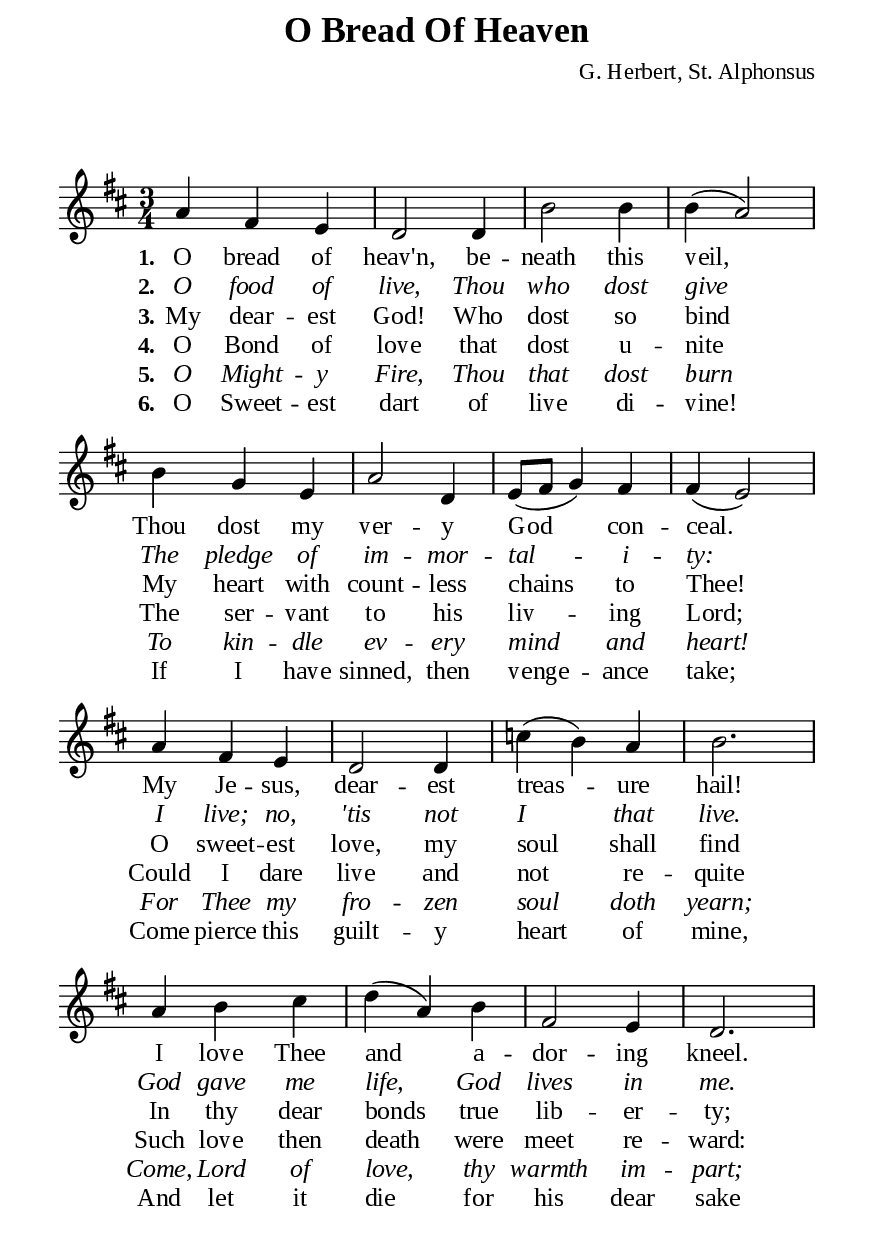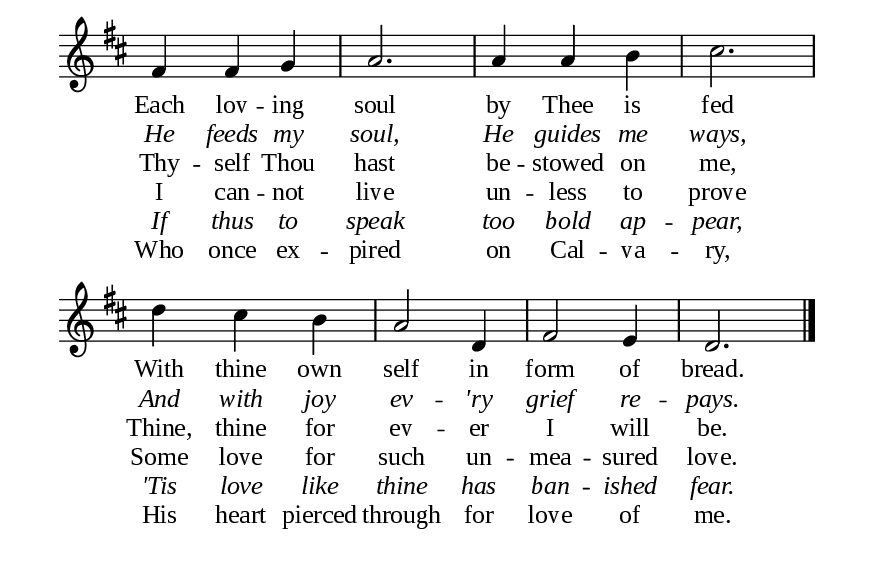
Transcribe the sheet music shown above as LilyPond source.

%%%%%%%%%%%%%%%%%%%%%%%%%%%%%
% CONTENTS OF THIS DOCUMENT
% 1. Common settings
% 2. Verse music
% 3. Verse lyrics
% 4. Layout
%%%%%%%%%%%%%%%%%%%%%%%%%%%%%

%%%%%%%%%%%%%%%%%%%%%%%%%%%%%
% 1. Common settings
%%%%%%%%%%%%%%%%%%%%%%%%%%%%%
\version "2.18.2"

\header {
  title = "O Bread Of Heaven"
  composer = "G. Herbert, St. Alphonsus"
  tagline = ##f
}

global= {
  \key d \major
  \time 3/4
  \override Score.BarNumber.break-visibility = ##(#f #f #f)
  \override Lyrics.LyricSpace.minimum-distance = #3.0
}

\paper {
  #(set-paper-size "a5")
  top-margin = 1.1\mm
  bottom-marign = 10\mm
  left-margin = 10\mm
  right-margin = 10\mm
  indent = #0
  #(define fonts
	 (make-pango-font-tree "Liberation Serif"
	 		       "Liberation Serif"
			       "Liberation Serif"
			       (/ 20 20)))
  system-system-spacing = #'((basic-distance . 3) (padding . 3))
  print-page-number = #f
}

printItalic = \with {
  \override LyricText.font-shape = #'italic
}

%%%%%%%%%%%%%%%%%%%%%%%%%%%%%
% 2. Verse music
%%%%%%%%%%%%%%%%%%%%%%%%%%%%%
musicVerseSoprano = \relative c'' {
  %{	01	%} a4 fis e |
  %{	02	%} d2 d4 |
  %{	03	%} b'2 b4 |
  %{	04	%} b (a2) |
  %{	05	%} b4 g e |
  %{	06	%} a2 d,4 |
  %{	07	%} e8 (fis g4) fis |
  %{	08	%} fis (e2) |
  %{	09	%} a4 fis e |
  %{	10	%} d2 d4 |
  %{	11	%} c'! (b) a |
  %{	12	%} b2. |
  %{	13	%} a4 b cis |
  %{	14	%} d (a) b |
  %{	15	%} fis2 e4 |
  %{	16	%} d2. |
  %{	17	%} fis4 fis g |
  %{	18	%} a2. |
  %{	19	%} a4 a b |
  %{	20	%} cis2. |
  %{	21	%} d4 cis b |
  %{	22	%} a2 d,4 |
  %{	23	%} fis2 e4 |
  %{	24	%} d2. \bar "|."
}

%%%%%%%%%%%%%%%%%%%%%%%%%%%%%
% 3. Verse lyrics
%%%%%%%%%%%%%%%%%%%%%%%%%%%%%
verseOne = \lyricmode {
  \set stanza = #"1."
  O bread of heav'n, be -- neath this veil,
  Thou dost my ver -- y God con -- ceal.
  My Je -- sus, dear -- est treas -- ure hail!
  I love Thee and a -- dor -- ing kneel.
  Each lov -- ing soul by Thee is fed
  With thine own self in form of bread.
}

verseTwo = \lyricmode {
  \set stanza = #"2."
  O food of live, Thou who dost give
  The pledge of im -- mor -- tal -- i -- ty:
  I live; no, 'tis not I that live.
  God gave me life, God lives in me.
  He feeds my soul, He guides me ways,
  And with joy ev -- 'ry grief re -- pays.
}

verseThree = \lyricmode {
  \set stanza = #"3."
  My dear -- est God! Who dost so bind
  My heart with count -- less chains to Thee!
  O sweet -- est love, my soul shall find
  In thy dear bonds true lib -- er -- ty;
  Thy -- self Thou hast be -- stowed on me,
  Thine, thine for ev -- er I will be.
}

verseFour = \lyricmode {
  \set stanza = #"4."
  O Bond of love that dost u -- nite
  The ser -- vant to his liv -- ing Lord;
  Could I dare live and not re -- quite
  Such love then death were meet re -- ward:
  I can -- not live un -- less to prove
  Some love for such un -- mea -- sured love.
}

verseFive = \lyricmode {
  \set stanza = #"5."
  O Might -- y Fire, Thou that dost burn
  To kin -- dle ev -- ery mind and heart!
  For Thee my fro -- zen soul doth yearn;
  Come, Lord of love, thy warmth im -- part;
  If thus to speak too bold ap -- pear,
  'Tis love like thine has ban -- ished fear.
}

verseSix = \lyricmode {
  \set stanza = #"6."
  O Sweet -- est dart of live di -- vine!
  If I have sinned, then venge -- ance take;
  Come pierce this guilt -- y heart of mine,
  And let it die for his dear sake
  Who once ex -- pired on Cal -- va -- ry,
  His heart pierced through for love of me.
}

verseSeven = \lyricmode {
  \set stanza = #"7."
  Be -- loved Lord, in heaven a -- bove
  There, Je -- sus, Thou a -- wait -- est me,
  To gaze on Thee with and -- less love;
  Yes, thus I hope, thus shall it be:
  For how can He de -- ny me heaven,
  Who here on earth him -- self hath giv -- en?
}

%%%%%%%%%%%%%%%%%%%%%%%%%%%%%
% 4. Layout
%%%%%%%%%%%%%%%%%%%%%%%%%%%%%
\score {
    \new ChoirStaff <<
      \new Staff <<
        \clef "treble"
        \new Voice = "sopranos" { \global   \musicVerseSoprano }
      >>
      \new Lyrics \lyricsto sopranos \verseOne
      \new Lyrics \printItalic \lyricsto sopranos \verseTwo
      \new Lyrics \lyricsto sopranos \verseThree
      \new Lyrics \lyricsto sopranos \verseFour
      \new Lyrics \printItalic \lyricsto sopranos \verseFive
      \new Lyrics \lyricsto sopranos \verseSix
    >>
}
